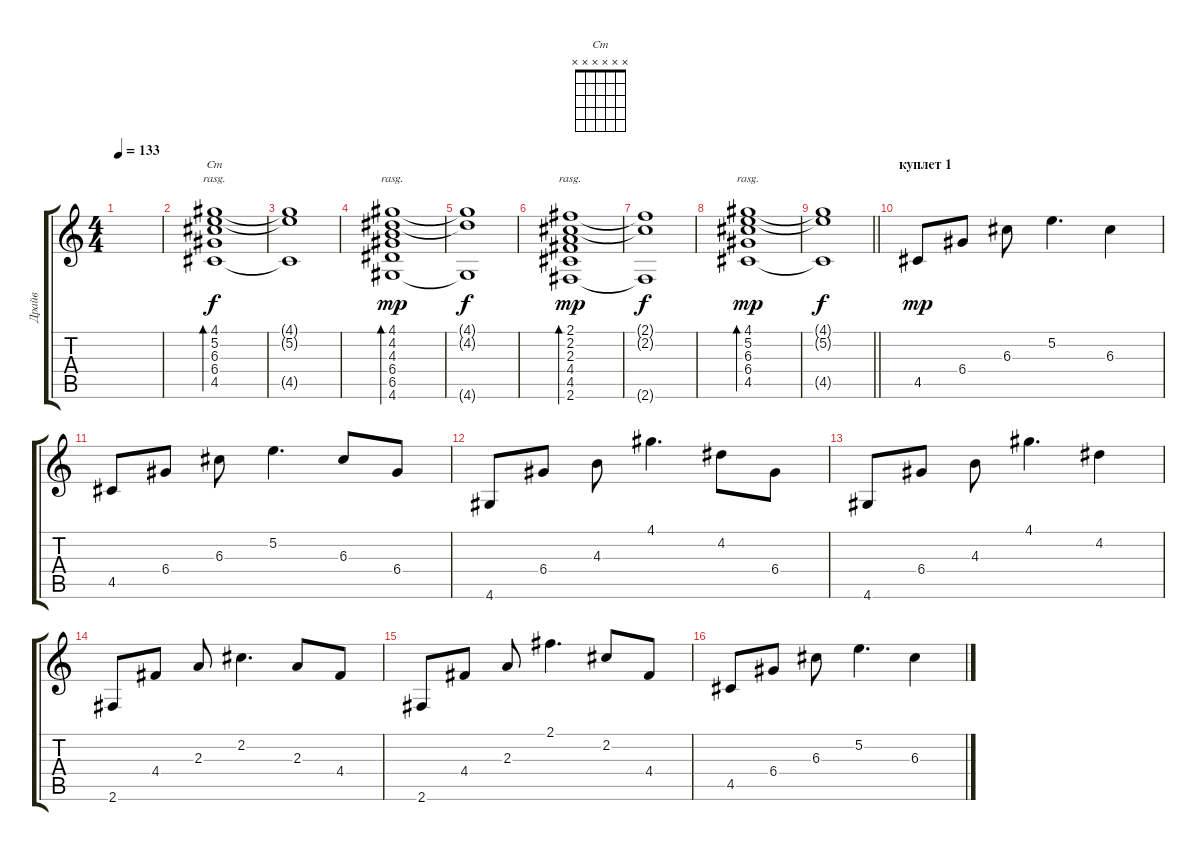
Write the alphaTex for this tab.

\track ("Драйв" "Драйв") {instrument acousticguitarnylon}
\staff {score tabs}
\tuning (E4 B3 G3 D3 A2 E2) {hide}
\chord ("Cm" x x x x x x)
\ts (4 4)
\tempo 133
\clef g2
\ks c
|
(4.1 5.2 6.3 6.4 4.5).1{bd 480 ch "Cm" rasg ii} |
(4.1{t} 5.2{t} 4.5{t}).1{dy f} |
(4.1 4.2 4.3 6.4 6.5 4.6).1{bd 480 rasg ii dy mp} |
(4.1{t} 4.2{t} 4.6{t}).1{dy f} |
(2.1 2.2 2.3 4.4 4.5 2.6).1{bd 480 rasg ii dy mp} |
(2.1{t} 2.2{t} 2.6{t}).1{dy f} |
(4.1 5.2 6.3 6.4 4.5).1{bd 480 rasg ii dy mp} |
\barLineRight lightlight
(4.1{t} 5.2{t} 4.5{t}).1{dy f} |
\section ("" "куплет 1")
4.5.8{dy mp} 6.4.8 6.3.8 5.2.4{d} 6.3.4 |
4.5.8 6.4.8 6.3.8 5.2.4{d} 6.3.8 6.4.8 |
4.6.8 6.4.8 4.3.8 4.1.4{d} 4.2.8 6.4.8 |
4.6.8 6.4.8 4.3.8 4.1.4{d} 4.2.4 |
2.6.8 4.4.8 2.3.8 2.2.4{d} 2.3.8 4.4.8 |
2.6.8 4.4.8 2.3.8 2.1.4{d} 2.2.8 4.4.8 |
4.5.8 6.4.8 6.3.8 5.2.4{d} 6.3.4
